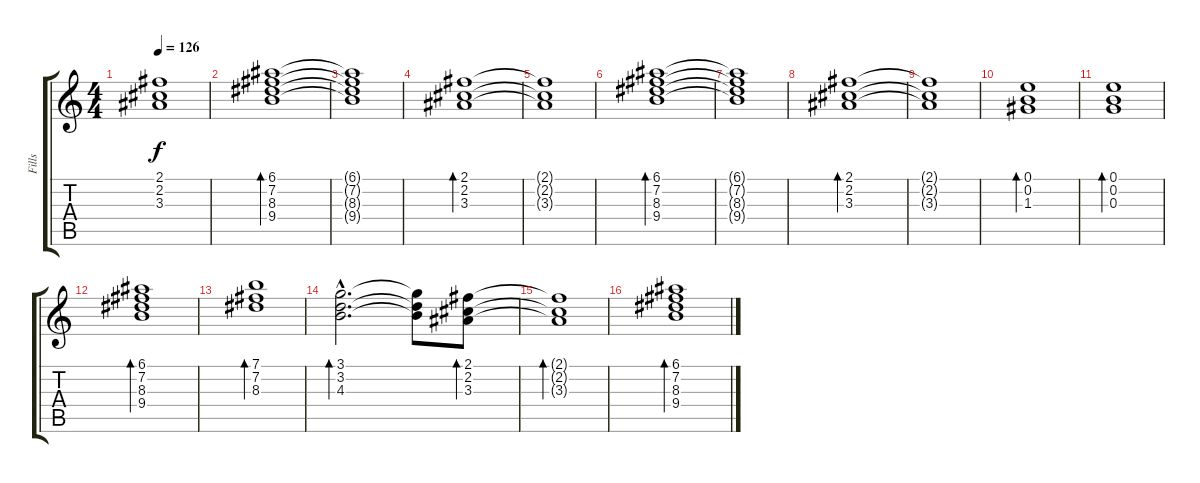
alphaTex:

\track ("Fills" "Fills") {instrument electricguitarjazz}
\staff {score tabs}
\tuning (E4 B3 G3 D3 A2 E2) {hide}
\ts (4 4)
\tempo 126
\clef g2
\ks c
(2.1{t} 2.2{t} 3.3{t}).1{dy f} |
(6.1 7.2 8.3 9.4).1{bd 60} |
(6.1{t} 7.2{t} 8.3{t} 9.4{t}).1 |
(2.1 2.2 3.3).1{bd 60} |
(2.1{t} 2.2{t} 3.3{t}).1 |
(6.1 7.2 8.3 9.4).1{bd 60} |
(6.1{t} 7.2{t} 8.3{t} 9.4{t}).1 |
(2.1 2.2 3.3).1{bd 60} |
(2.1{t} 2.2{t} 3.3{t}).1 |
(0.1 0.2 1.3).1{bd 60} |
(0.1 0.2 0.3).1{bd 60} |
(6.1 7.2 8.3 9.4).1{bd 60} |
(7.1 7.2 8.3).1{bd 60} |
(3.1{hac} 3.2{hac} 4.3{hac}).2{d bd 60} (3.1{t} 3.2{t} 4.3{t}).8 (2.1 2.2 3.3).8{bd 60} |
(2.1{t} 2.2{t} 3.3{t}).1{bd 60} |
(6.1 7.2 8.3 9.4).1{bd 60}
